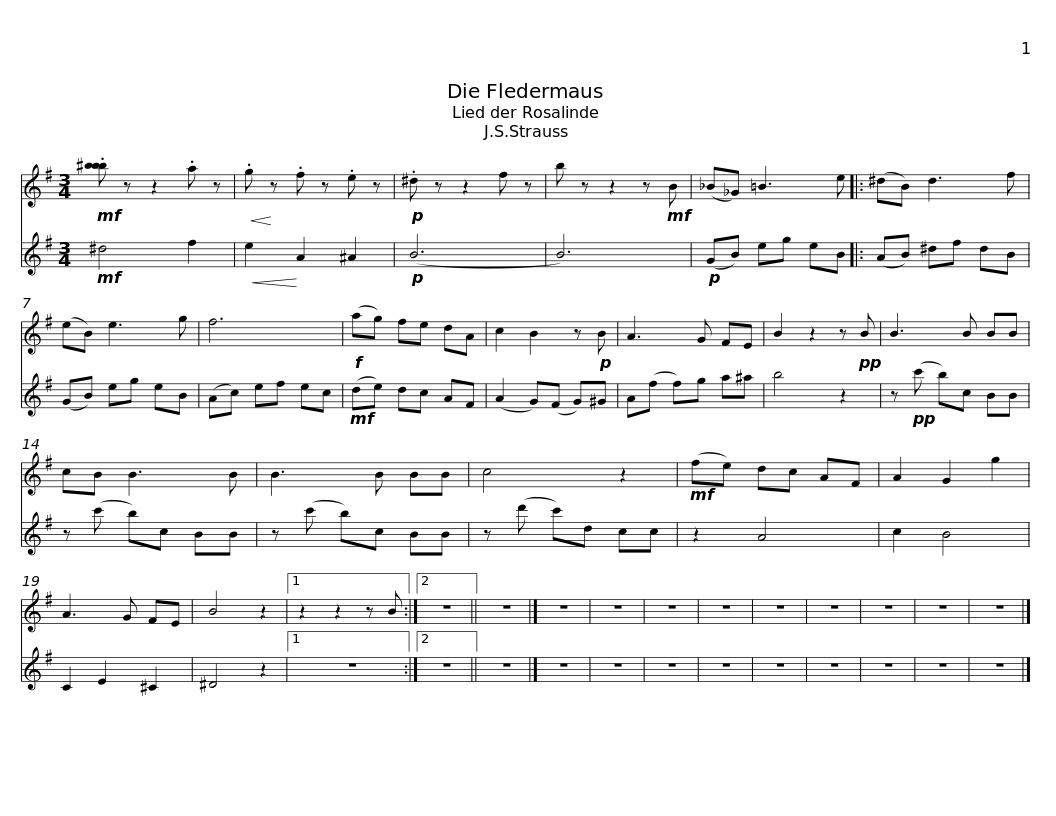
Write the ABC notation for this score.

X:1
%%score 1 2
L:1/8
M:3/4
I:linebreak $
K:G
V:1 treble
V:2 treble
V:1
!mf! .[b^bb] z z2 .a z |!<(! .g!<)! z .f z .e z |!p! .^d z z2 f z | b z z2 z!mf! B | (_B_G) =B3 e |: %5
 (^dB) d3 f |$ (eB) e3 g | f6 |!f! (ag) fe dA | c2 B2 z!p! B | %10
 A3 G FE | B2 z2 z!pp! B | B3 B BB |$ cB B3 B | B3 B BB | %15
 c4 z2 |!mf! (fe) dc AF | A2 G2 g2 | A3 G FE | B4 z2 |1 %20
 z2 z2 z B :|2$ z6 || z6 |] z6 | z6 | %25
 z6 | z6 | z6 | z6 | z6 | %30
 z6 | z6 |] %32
V:2
!mf! ^d4 f2 |!<(! e2!<)! A2 ^A2 |!p! (B6 | B6) |!p! (GB) eg eB |: %5
 (AB) ^df dB |$ (GB) eg eB | (Ac) ef ec |!mf! (de) dc AF | (A2 G)(F G)^G | %10
 A(f f)g a^a | b4 z2 | z!pp! (c' b)c BB |$ z (c' b)c BB | z (c' b)c BB | %15
 z (d' c')d cc | z2 A4 | c2 B4 | C2 E2 ^C2 | ^D4 z2 |1 %20
 z6 :|2$ z6 || z6 |] z6 | z6 | %25
 z6 | z6 | z6 | z6 | z6 | %30
 z6 | z6 |] %32
